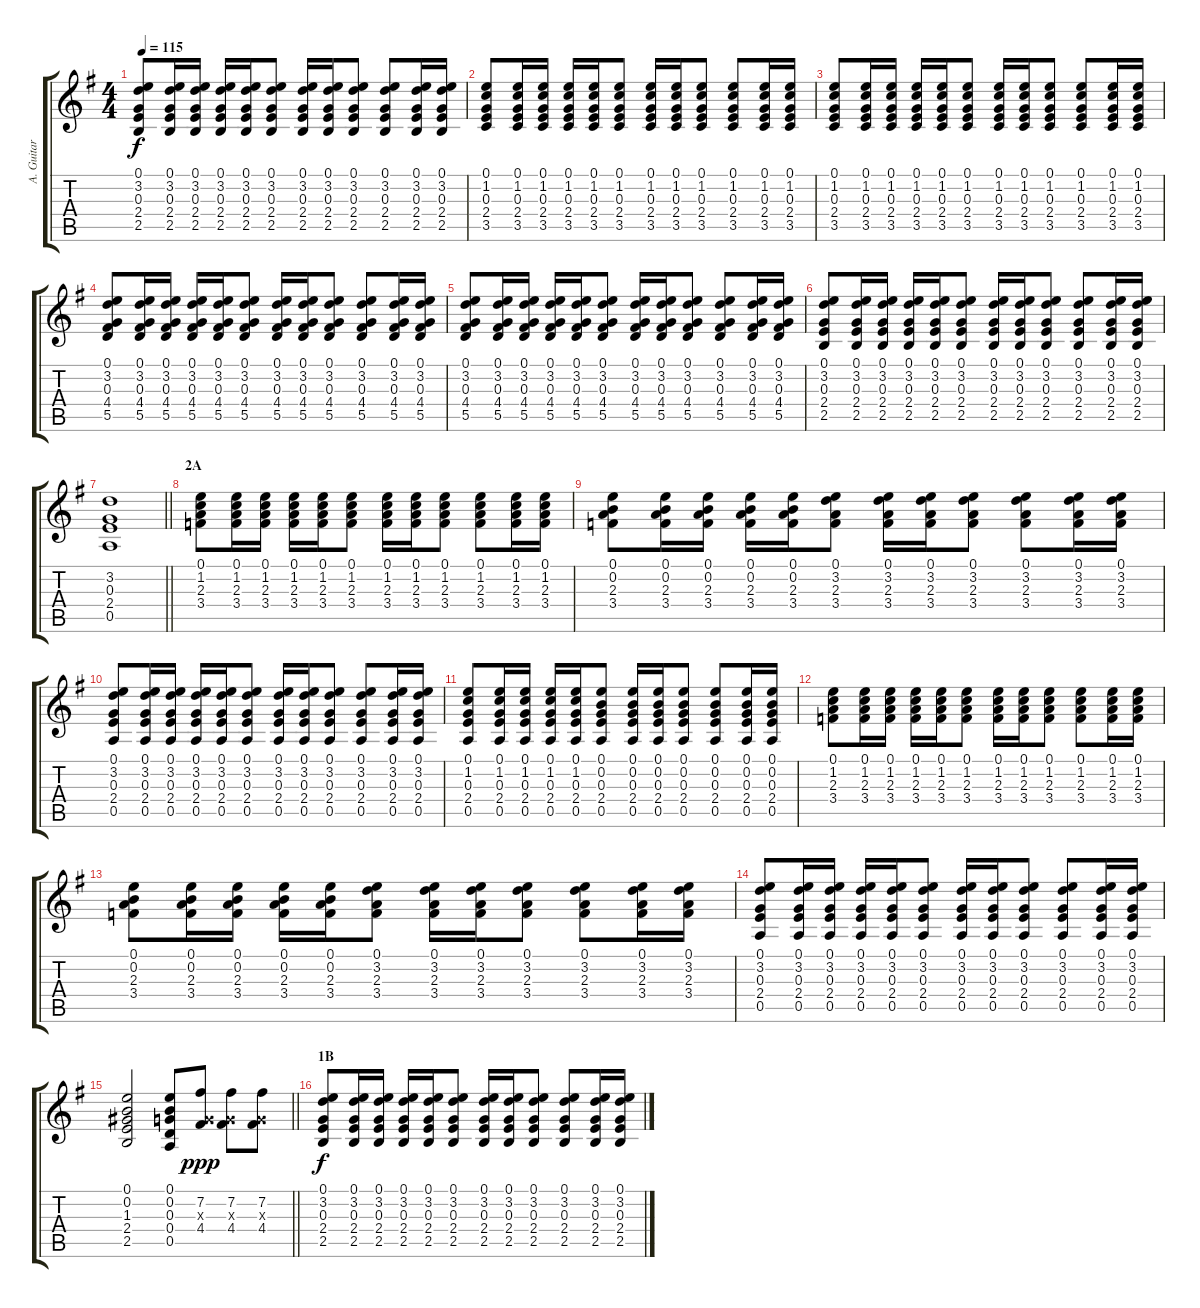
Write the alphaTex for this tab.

\track ("A. Guitar II" "A. Guitar ") {instrument acousticguitarsteel}
\staff {score tabs}
\tuning (E4 B3 G3 D3 A2 E2) {hide}
\ts (4 4)
\tempo 115
\clef g2
\ks g
(0.1 3.2 0.3 2.4 2.5).8{dy f} (0.1 3.2 0.3 2.4 2.5).16 (0.1 3.2 0.3 2.4 2.5).16 (0.1 3.2 0.3 2.4 2.5).16 (0.1 3.2 0.3 2.4 2.5).16 (0.1 3.2 0.3 2.4 2.5).8 (0.1 3.2 0.3 2.4 2.5).16 (0.1 3.2 0.3 2.4 2.5).16 (0.1 3.2 0.3 2.4 2.5).8 (0.1 3.2 0.3 2.4 2.5).8 (0.1 3.2 0.3 2.4 2.5).16 (0.1 3.2 0.3 2.4 2.5).16 |
(0.1 1.2 0.3 2.4 3.5).8 (0.1 1.2 0.3 2.4 3.5).16 (0.1 1.2 0.3 2.4 3.5).16 (0.1 1.2 0.3 2.4 3.5).16 (0.1 1.2 0.3 2.4 3.5).16 (0.1 1.2 0.3 2.4 3.5).8 (0.1 1.2 0.3 2.4 3.5).16 (0.1 1.2 0.3 2.4 3.5).16 (0.1 1.2 0.3 2.4 3.5).8 (0.1 1.2 0.3 2.4 3.5).8 (0.1 1.2 0.3 2.4 3.5).16 (0.1 1.2 0.3 2.4 3.5).16 |
(0.1 1.2 0.3 2.4 3.5).8 (0.1 1.2 0.3 2.4 3.5).16 (0.1 1.2 0.3 2.4 3.5).16 (0.1 1.2 0.3 2.4 3.5).16 (0.1 1.2 0.3 2.4 3.5).16 (0.1 1.2 0.3 2.4 3.5).8 (0.1 1.2 0.3 2.4 3.5).16 (0.1 1.2 0.3 2.4 3.5).16 (0.1 1.2 0.3 2.4 3.5).8 (0.1 1.2 0.3 2.4 3.5).8 (0.1 1.2 0.3 2.4 3.5).16 (0.1 1.2 0.3 2.4 3.5).16 |
(0.1 3.2 0.3 4.4 5.5).8 (0.1 3.2 0.3 4.4 5.5).16 (0.1 3.2 0.3 4.4 5.5).16 (0.1 3.2 0.3 4.4 5.5).16 (0.1 3.2 0.3 4.4 5.5).16 (0.1 3.2 0.3 4.4 5.5).8 (0.1 3.2 0.3 4.4 5.5).16 (0.1 3.2 0.3 4.4 5.5).16 (0.1 3.2 0.3 4.4 5.5).8 (0.1 3.2 0.3 4.4 5.5).8 (0.1 3.2 0.3 4.4 5.5).16 (0.1 3.2 0.3 4.4 5.5).16 |
(0.1 3.2 0.3 4.4 5.5).8 (0.1 3.2 0.3 4.4 5.5).16 (0.1 3.2 0.3 4.4 5.5).16 (0.1 3.2 0.3 4.4 5.5).16 (0.1 3.2 0.3 4.4 5.5).16 (0.1 3.2 0.3 4.4 5.5).8 (0.1 3.2 0.3 4.4 5.5).16 (0.1 3.2 0.3 4.4 5.5).16 (0.1 3.2 0.3 4.4 5.5).8 (0.1 3.2 0.3 4.4 5.5).8 (0.1 3.2 0.3 4.4 5.5).16 (0.1 3.2 0.3 4.4 5.5).16 |
(0.1 3.2 0.3 2.4 2.5).8 (0.1 3.2 0.3 2.4 2.5).16 (0.1 3.2 0.3 2.4 2.5).16 (0.1 3.2 0.3 2.4 2.5).16 (0.1 3.2 0.3 2.4 2.5).16 (0.1 3.2 0.3 2.4 2.5).8 (0.1 3.2 0.3 2.4 2.5).16 (0.1 3.2 0.3 2.4 2.5).16 (0.1 3.2 0.3 2.4 2.5).8 (0.1 3.2 0.3 2.4 2.5).8 (0.1 3.2 0.3 2.4 2.5).16 (0.1 3.2 0.3 2.4 2.5).16 |
\barLineRight lightlight
(3.2 0.3 2.4 0.5).1 |
\section ("" "2A")
(0.1 1.2 2.3 3.4).8 (0.1 1.2 2.3 3.4).16 (0.1 1.2 2.3 3.4).16 (0.1 1.2 2.3 3.4).16 (0.1 1.2 2.3 3.4).16 (0.1 1.2 2.3 3.4).8 (0.1 1.2 2.3 3.4).16 (0.1 1.2 2.3 3.4).16 (0.1 1.2 2.3 3.4).8 (0.1 1.2 2.3 3.4).8 (0.1 1.2 2.3 3.4).16 (0.1 1.2 2.3 3.4).16 |
(0.1 0.2 2.3 3.4).8 (0.1 0.2 2.3 3.4).16 (0.1 0.2 2.3 3.4).16 (0.1 0.2 2.3 3.4).16 (0.1 0.2 2.3 3.4).16 (0.1 3.2 2.3 3.4).8 (0.1 3.2 2.3 3.4).16 (0.1 3.2 2.3 3.4).16 (0.1 3.2 2.3 3.4).8 (0.1 3.2 2.3 3.4).8 (0.1 3.2 2.3 3.4).16 (0.1 3.2 2.3 3.4).16 |
(0.1 3.2 0.3 2.4 0.5).8 (0.1 3.2 0.3 2.4 0.5).16 (0.1 3.2 0.3 2.4 0.5).16 (0.1 3.2 0.3 2.4 0.5).16 (0.1 3.2 0.3 2.4 0.5).16 (0.1 3.2 0.3 2.4 0.5).8 (0.1 3.2 0.3 2.4 0.5).16 (0.1 3.2 0.3 2.4 0.5).16 (0.1 3.2 0.3 2.4 0.5).8 (0.1 3.2 0.3 2.4 0.5).8 (0.1 3.2 0.3 2.4 0.5).16 (0.1 3.2 0.3 2.4 0.5).16 |
(0.1 1.2 0.3 2.4 0.5).8 (0.1 1.2 0.3 2.4 0.5).16 (0.1 1.2 0.3 2.4 0.5).16 (0.1 1.2 0.3 2.4 0.5).16 (0.1 1.2 0.3 2.4 0.5).16 (0.1 0.2 0.3 2.4 0.5).8 (0.1 0.2 0.3 2.4 0.5).16 (0.1 0.2 0.3 2.4 0.5).16 (0.1 0.2 0.3 2.4 0.5).8 (0.1 0.2 0.3 2.4 0.5).8 (0.1 0.2 0.3 2.4 0.5).16 (0.1 0.2 0.3 2.4 0.5).16 |
(0.1 1.2 2.3 3.4).8 (0.1 1.2 2.3 3.4).16 (0.1 1.2 2.3 3.4).16 (0.1 1.2 2.3 3.4).16 (0.1 1.2 2.3 3.4).16 (0.1 1.2 2.3 3.4).8 (0.1 1.2 2.3 3.4).16 (0.1 1.2 2.3 3.4).16 (0.1 1.2 2.3 3.4).8 (0.1 1.2 2.3 3.4).8 (0.1 1.2 2.3 3.4).16 (0.1 1.2 2.3 3.4).16 |
(0.1 0.2 2.3 3.4).8 (0.1 0.2 2.3 3.4).16 (0.1 0.2 2.3 3.4).16 (0.1 0.2 2.3 3.4).16 (0.1 0.2 2.3 3.4).16 (0.1 3.2 2.3 3.4).8 (0.1 3.2 2.3 3.4).16 (0.1 3.2 2.3 3.4).16 (0.1 3.2 2.3 3.4).8 (0.1 3.2 2.3 3.4).8 (0.1 3.2 2.3 3.4).16 (0.1 3.2 2.3 3.4).16 |
(0.1 3.2 0.3 2.4 0.5).8 (0.1 3.2 0.3 2.4 0.5).16 (0.1 3.2 0.3 2.4 0.5).16 (0.1 3.2 0.3 2.4 0.5).16 (0.1 3.2 0.3 2.4 0.5).16 (0.1 3.2 0.3 2.4 0.5).8 (0.1 3.2 0.3 2.4 0.5).16 (0.1 3.2 0.3 2.4 0.5).16 (0.1 3.2 0.3 2.4 0.5).8 (0.1 3.2 0.3 2.4 0.5).8 (0.1 3.2 0.3 2.4 0.5).16 (0.1 3.2 0.3 2.4 0.5).16 |
\barLineRight lightlight
(0.1 0.2 1.3 2.4 2.5).2 (0.1 0.2 0.3 0.4 0.5).8 (7.2 0.3{x} 4.4).8{dy ppp} (7.2 0.3{x} 4.4).8 (7.2 0.3{x} 4.4).8 |
\section ("" "1B")
(0.1 3.2 0.3 2.4 2.5).8{dy f} (0.1 3.2 0.3 2.4 2.5).16 (0.1 3.2 0.3 2.4 2.5).16 (0.1 3.2 0.3 2.4 2.5).16 (0.1 3.2 0.3 2.4 2.5).16 (0.1 3.2 0.3 2.4 2.5).8 (0.1 3.2 0.3 2.4 2.5).16 (0.1 3.2 0.3 2.4 2.5).16 (0.1 3.2 0.3 2.4 2.5).8 (0.1 3.2 0.3 2.4 2.5).8 (0.1 3.2 0.3 2.4 2.5).16 (0.1 3.2 0.3 2.4 2.5).16
